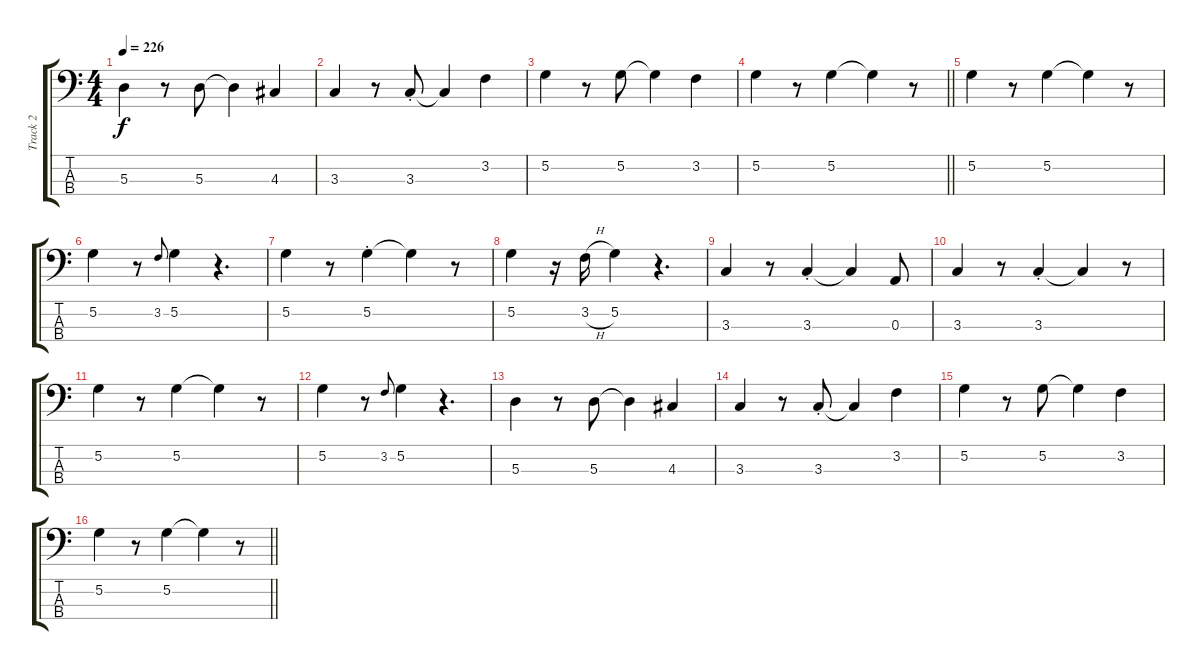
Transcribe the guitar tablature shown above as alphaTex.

\track ("Track 2" "Track 2") {instrument electricbassfinger}
\staff {score tabs}
\tuning (G2 D2 A1 E1) {hide}
\ts (4 4)
\tempo 226
\clef f4
\ks c
5.3.4{dy f} r.8 5.3.8 5.3{t}.4 4.3.4 |
3.3.4 r.8 3.3{st}.8 3.3{t}.4 3.2.4 |
5.2.4 r.8 5.2.8 5.2{t}.4 3.2.4 |
\barLineRight lightlight
5.2.4 r.8 5.2.4 5.2{t}.4 r.8 |
5.2.4 r.8 5.2.4 5.2{t}.4 r.8 |
5.2.4 r.8 3.2.8{gr onbeat} 5.2.4 r.4{d} |
5.2.4 r.8 5.2{st}.4 5.2{t}.4 r.8 |
5.2.4 r.16 3.2{h}.16 5.2.4 r.4{d} |
3.3.4 r.8 3.3{st}.4 3.3{t}.4 0.3.8 |
3.3.4 r.8 3.3{st}.4 3.3{t}.4 r.8 |
5.2.4 r.8 5.2.4 5.2{t}.4 r.8 |
5.2.4 r.8 3.2.8{gr onbeat} 5.2.4 r.4{d} |
5.3.4 r.8 5.3.8 5.3{t}.4 4.3.4 |
3.3.4 r.8 3.3{st}.8 3.3{t}.4 3.2.4 |
5.2.4 r.8 5.2.8 5.2{t}.4 3.2.4 |
\barLineRight lightlight
5.2.4 r.8 5.2.4 5.2{t}.4 r.8
